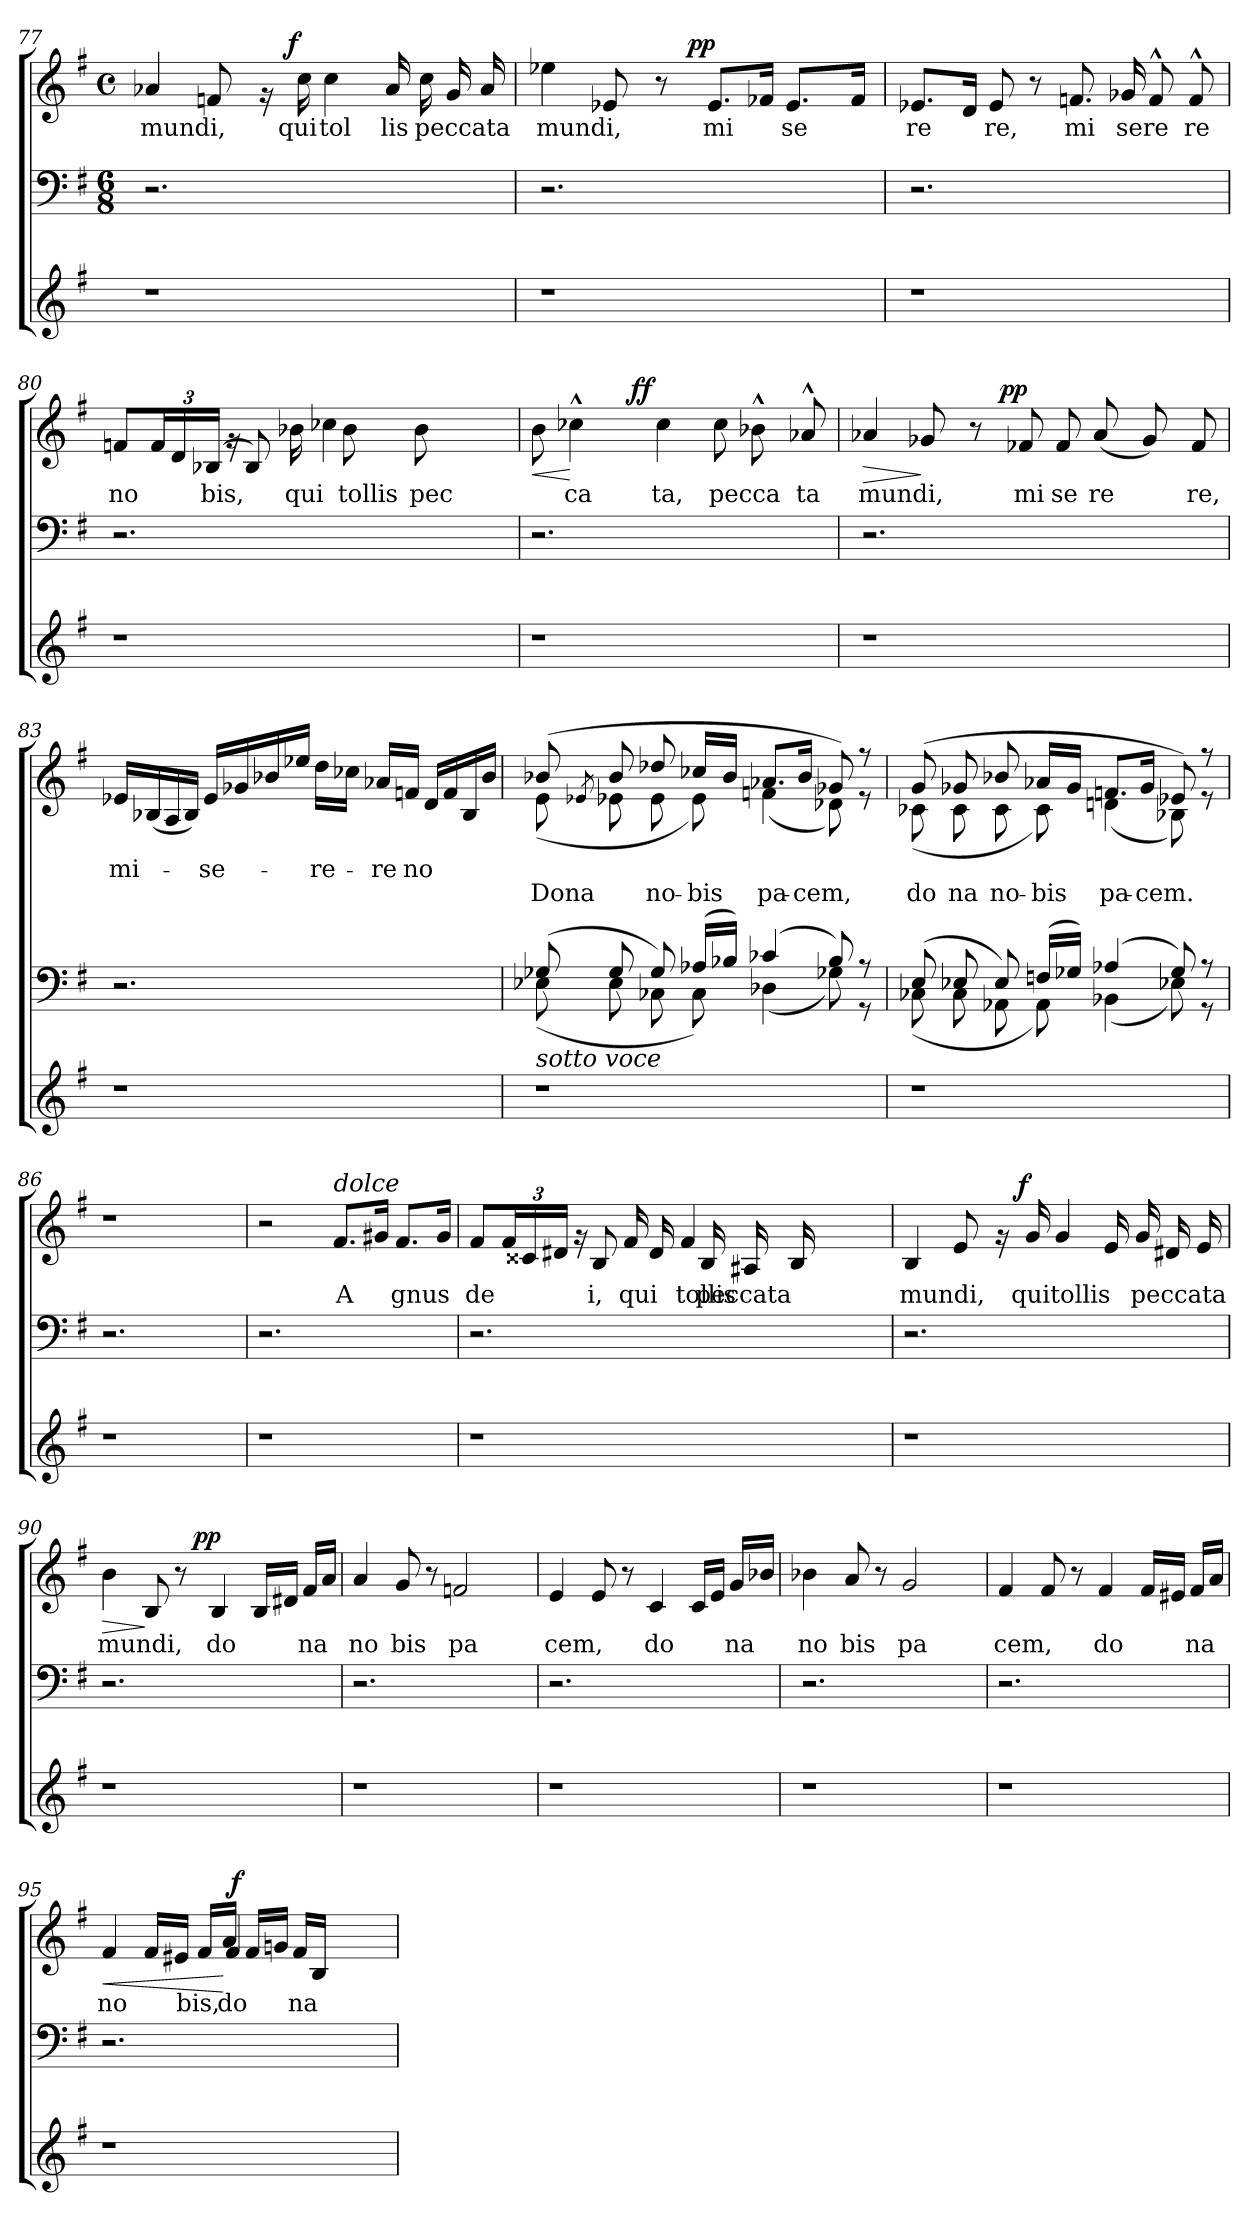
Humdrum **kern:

**kern	**kern	**kern	**text	**text	**dynam
*part3	*part2	*part1	*part1	*part1	*part1
*staff3	*staff2	*staff1	*staff1	*staff1	*staff1
*clefG2	*clefF4	*clefG2	*	*	*
*k[f#]	*k[f#]	*k[f#]	*	*	*
*G:	*G:	*G:	*	*	*
*	*M6/8	*M4/4	*	*	*
*	*	*met(c)	*	*	*
=77	=77	=77	=77	=77	=77
!	!	!	!LO:LY:b	!	!
*	*	*^	*	*	*
1r	2.r	4a-X/	3ryy	mundi,	.	.
.	.	8fn/	.	.	.	.
.	.	.	12ryy	.	.	.
.	.	16rg	.	.	.	.
.	.	.	96ryy	.	.	.
!	!	!	!	!	!	!LO:DY:a
.	.	.	3ryy	.	.	f
!	!	!	!	!LO:LY:b	!	!
.	.	16cc\	.	qui	.	.
!	!	!	!	!LO:LY:b	!	!
.	.	4cc\	.	tol	.	.
!	!	!	!	!LO:LY:b	!	!
.	4ryy	16a-/	.	lis	.	.
.	.	.	6ryy	.	.	.
!	!	!	!	!LO:LY:b	!	!
.	.	16cc\	.	peccata	.	.
.	.	16g/	.	.	.	.
.	.	.	24..ryy	.	.	.
.	.	16a-/	.	.	.	.
=78	=78	=78	=78	=78	=78	=78
!	!	!	!	!LO:LY:b	!	!
1r	2.r	4ee-X\	3ryy	mundi,	.	.
.	.	8e-X/	.	.	.	.
.	.	.	12.ryy	.	.	.
.	.	8ra	.	.	.	.
!	!	!	!	!	!	!LO:DY:a
.	.	.	3ryy	.	.	pp
!	!	!	!	!LO:LY:b	!	!
.	.	8.e-/L	.	mi	.	.
.	.	16f-X/Jk	.	.	.	.
!	!	!	!	!LO:LY:b	!	!
.	4ryy	8.e-/L	.	se	.	.
.	.	.	6ryy	.	.	.
.	.	16f-/Jk	.	.	.	.
.	.	.	24ryy	.	.	.
!!LO:LB:g=z
=79	=79	=79	=79	=79	=79	=79
!	!	!	!	!LO:LY:b	!	!
*	*	*v	*v	*	*	*
1r	2.r	8.e-X/L	re	.	.
.	.	16d/Jk	.	.	.
!	!	!	!LO:LY:b	!	!
.	.	8e-/	re,	.	.
.	.	8ra	.	.	.
!	!	!	!LO:LY:b	!	!
.	.	8.fn/	mi	.	.
!	!	!	!LO:LY:b	!	!
.	.	16g-X/	sere	.	.
.	4ryy	8f^^</	.	.	.
!	!	!	!LO:LY:b	!	!
.	.	8f^^</	re	.	.
=80	=80	=80	=80	=80	=80
!	!	!	!LO:LY:b	!	!
*	*	*^	*	*	*
1r	2.r	8fn/L	48%13ryy	no	.	.
*	*	*Xbrackettup	*	*	*	*
.	.	24f/L	.	.	.	.
.	.	24d/	.	.	.	.
!	!	!	!	!LO:LY:b	!	!
.	.	(>24B-X/JJ	.	bis,	.	.
.	.	16rg	.	.	.	.
.	.	.	8B-/)	.	.	.
!	!	!	!	!LO:LY:b	!	!
.	.	16b-X\	.	qui	.	.
.	.	4cc-X\	.	.	.	.
!	!	!	!	!LO:LY:b	!	!
.	.	.	8b-\	tollis	.	.
.	.	.	4ryy	.	.	.
!	!	!	!	!LO:LY:b	!	!
.	.	8b-\	.	pec	.	.
.	4ryy	4ryy	.	.	.	.
.	.	.	48%11ryy	.	.	.
=81	=81	=81	=81	=81	=81	=81
!	!	!	!	!	!	!LO:HP:b
1r	2.r	(8b\	4ryy	.	.	<
!	!	!	!	!LO:LY:b	!	!
.	.	4cc-X^^>\	.	ca	.	[
.	.	.	16ryy	.	.	.
!	!	!	!	!	!	!LO:DY:a
.	.	.	2ryy	.	.	ff
!	!	!	!	!LO:LY:b	!	!
.	.	4cc-\	.	ta,	.	.
!	!	!	!	!LO:LY:b	!	!
.	.	8cc-\	.	pecca	.	.
.	4ryy	8b-X^^>\	.	.	.	.
.	.	.	8.ryy	.	.	.
!	!	!	!	!LO:LY:b	!	!
.	.	8a-X^^</	.	ta	.	.
=82	=82	=82	=82	=82	=82	=82
!	!	!	!	!LO:LY:b	!	!LO:HP:b
1r	2.r	4a-X/	3ryy	mundi,	.	>
.	.	8g-X/	.	.	.	]
.	.	.	12.ryy	.	.	.
.	.	8ra	.	.	.	.
!	!	!	!	!	!	!LO:DY:a
.	.	.	3ryy	.	.	pp
!	!	!	!	!LO:LY:b	!	!
.	.	8f-X/	.	mi	.	.
!	!	!	!	!LO:LY:b	!	!
.	.	8f-/	.	se	.	.
!	!	!	!	!LO:LY:b	!	!
.	4.ryy	(<8a-/	.	re	.	.
.	.	.	6ryy	.	.	.
.	.	8g-/)	.	.	.	.
.	.	.	24ryy	.	.	.
!	!	!	!	!LO:LY:b	!	!
8ryy	.	8f-/	8ryy	re,	.	.
!!LO:LB:g=z
=83	=83	=83	=83	=83	=83	=83
!	!	!	!	!LO:LY:b	!	!
*	*	*v	*v	*	*	*
1r	2.r	16e-X/LL	mi-	.	.
.	.	(>16B-X/	.	.	.
.	.	16A/	.	.	.
.	.	16B-/JJ)	.	.	.
!	!	!	!LO:LY:b	!	!
.	.	16e-/LL	-se-	.	.
.	.	16g-X/	.	.	.
.	.	16b-X/	.	.	.
.	.	16ee-X/JJ	.	.	.
!	!	!	!LO:LY:b	!	!
.	.	16dd\LL	-re-	.	.
.	.	16cc-X\JJ	.	.	.
!	!	!	!LO:LY:b	!	!
.	.	16a-X/LL	-re	.	.
.	.	16fn/JJ	.	.	.
!	!	!	!LO:LY:b	!	!
.	4ryy	16d/LL	no	.	.
.	.	16f/	.	.	.
.	.	16B-/	.	.	.
.	.	16b-/JJ	.	.	.
=84	=84	=84	=84	=84	=84
*	*^	*	*	*	*
!	!	!	!LO:TX:a:i:t=sotto voce	!	!	!
!	!LO:TX:b:i:t=sotto voce	!	!	!	!	!
!	!	!	!	!	!LO:LY:b	!
*	*	*	*^	*	*	*
1r	(8G-X/	(<8E-X\	(>8b-X/	(<8e\	.	Dona	.
.	.	.	8qe-X/	.	.	.	.
.	8G-/	8E-\	8b-/	8e-\	.	.	.
!	!	!	!	!	!	!LO:LY:b	!
.	8G-/)	8C-X\	8dd-X/	8e-\	.	no-	.
!	!	!	!	!	!	!LO:LY:b	!
.	(>16A-X/LL	8C-\)	16cc-X/LL	8e-\)	.	-bis	.
.	16B-X/JJ)	.	16b-/JJ	.	.	.	.
!	!	!	!	!	!	!LO:LY:b	!
.	(4c-X/	(<4D-X\	8.a-X/L	(<4fn\	.	pa-	.
!	!	!	!	!	!	!LO:LY:b	!
.	.	.	16b-/Jk	.	.	-cem,	.
.	8B-/)	8G-X\)	8g-X/)	8d-X\)	.	.	.
.	8rA	8rGG	8rff	8re	.	.	.
=85	=85	=85	=85	=85	=85	=85	=85
!	!	!	!	!	!	!LO:LY:b	!
1r	(8E/	(<8C-X\	(>8g/	(<8c-X\	.	do	.
!	!	!	!	!	!	!LO:LY:b	!
.	8E-X/	8C-\	8g-X/	8c-\	.	na	.
!	!	!	!	!	!	!LO:LY:b	!
.	8E-/)	8AA-X\	8b-X/	8c-\	.	no-	.
!	!	!	!	!	!	!LO:LY:b	!
.	(>16Fn/LL	8AA-\)	16a-X/LL	8c-\)	.	-bis	.
.	16G-X/JJ)	.	16g-/JJ	.	.	.	.
!	!	!	!	!	!	!LO:LY:b	!
.	(4A-X/	(<4BB-X\	8.fn/L	(<4dn\	.	pa-	.
!	!	!	!	!	!	!LO:LY:b	!
.	.	.	16g-/Jk	.	.	-cem.	.
.	8G-/)	8E-X\)	8e-X/)	8B-X\)	.	.	.
.	8rA	8rGG	8rff	8re	.	.	.
*	*v	*v	*	*	*	*	*
*	*	*v	*v	*	*	*
!!LO:LB:g=z
=86	=86	=86	=86	=86	=86
1r	2.r	1r	.	.	.
.	4ryy	.	.	.	.
=87	=87	=87	=87	=87	=87
1r	2.r	2r	.	.	.
!	!	!LO:TX:a:i:t=dolce	!	!	!
!	!	!	!LO:LY:b	!	!
.	.	8.f#/L	A	.	.
.	.	16g#X/Jk	.	.	.
!	!	!	!LO:LY:b	!	!
.	4ryy	8.f#/L	gnus	.	.
.	.	16g#/Jk	.	.	.
=88	=88	=88	=88	=88	=88
!	!	!	!LO:LY:b	!	!
*	*	*^	*	*	*
1r	2.r	8f#/L	48%13ryy	de	.	.
.	.	24f#/L	.	.	.	.
.	.	24c##X/	.	.	.	.
.	.	24d#X/JJ	.	.	.	.
.	.	16rg	.	.	.	.
!	!	!	!	!LO:LY:b	!	!
.	.	.	8B/	i,	.	.
!	!	!	!	!LO:LY:b	!	!
.	.	16f#/	.	qui	.	.
.	.	16d#/	.	.	.	.
!	!	!	!	!LO:LY:b	!	!
.	.	.	4f#/	tollis	.	.
!	!	!	!	!LO:LY:b	!	!
.	.	16B/	.	peccata	.	.
.	.	16A#X/	.	.	.	.
.	.	24%7ryy	.	.	.	.
.	.	.	16B/	.	.	.
.	.	.	24%7ryy	.	.	.
.	4ryy	.	.	.	.	.
.	.	48%7ryy	.	.	.	.
=89	=89	=89	=89	=89	=89	=89
!	!	!	!	!LO:LY:b	!	!
1r	2.r	4B/	3ryy	mundi,	.	.
.	.	8e/	.	.	.	.
.	.	.	12ryy	.	.	.
.	.	16rg	.	.	.	.
.	.	.	96ryy	.	.	.
!	!	!	!	!	!	!LO:DY:a
.	.	.	3ryy	.	.	f
!	!	!	!	!LO:LY:b	!	!
.	.	16g/	.	qui	.	.
!	!	!	!	!LO:LY:b	!	!
.	.	4g/	.	tollis	.	.
.	4ryy	16e/	.	.	.	.
.	.	.	6ryy	.	.	.
!	!	!	!	!LO:LY:b	!	!
.	.	16g/	.	peccata	.	.
.	.	16d#X/	.	.	.	.
.	.	.	24..ryy	.	.	.
.	.	16e/	.	.	.	.
=90	=90	=90	=90	=90	=90	=90
!	!	!	!	!LO:LY:b	!	!LO:HP:b
1r	2.r	4b\	4..ryy	mundi,	.	>
.	.	8B/	.	.	.	]
.	.	8ra	.	.	.	.
!	!	!	!	!	!	!LO:DY:a
.	.	.	2ryy	.	.	pp
!	!	!	!	!LO:LY:b	!	!
.	.	4B/	.	do	.	.
.	4ryy	16B/LL	.	.	.	.
.	.	16d#X/JJ	.	.	.	.
!	!	!	!	!LO:LY:b	!	!
.	.	16f#/LL	.	na	.	.
.	.	16a/JJ	16ryy	.	.	.
!!LO:PB:g=z
=91	=91	=91	=91	=91	=91	=91
!	!	!	!	!LO:LY:b	!	!
*	*	*v	*v	*	*	*
1r	2.r	4a/	no	.	.
!	!	!	!LO:LY:b	!	!
.	.	8g/	bis	.	.
.	.	8ra	.	.	.
!	!	!	!LO:LY:b	!	!
.	.	2fn/	pa	.	.
.	4ryy	.	.	.	.
=92	=92	=92	=92	=92	=92
!	!	!	!LO:LY:b	!	!
1r	2.r	4e/	cem,	.	.
.	.	8e/	.	.	.
.	.	8ra	.	.	.
!	!	!	!LO:LY:b	!	!
.	.	4c/	do	.	.
.	4ryy	16c/LL	.	.	.
.	.	16e/JJ	.	.	.
!	!	!	!LO:LY:b	!	!
.	.	16g/LL	na	.	.
.	.	16b-X/JJ	.	.	.
=93	=93	=93	=93	=93	=93
!	!	!	!LO:LY:b	!	!
1r	2.r	4b-X\	no	.	.
!	!	!	!LO:LY:b	!	!
.	.	8a/	bis	.	.
.	.	8ra	.	.	.
!	!	!	!LO:LY:b	!	!
.	.	2g/	pa	.	.
.	4ryy	.	.	.	.
=94	=94	=94	=94	=94	=94
!	!	!	!LO:LY:b	!	!
1r	2.r	4f#/	cem,	.	.
.	.	8f#/	.	.	.
.	.	8ra	.	.	.
!	!	!	!LO:LY:b	!	!
.	.	4f#/	do	.	.
.	4ryy	16f#/LL	.	.	.
.	.	16e#X/JJ	.	.	.
!	!	!	!LO:LY:b	!	!
.	.	16f#/LL	na	.	.
.	.	16a/JJ	.	.	.
=95	=95	=95	=95	=95	=95
!	!	!	!LO:LY:b	!	!LO:HP:b
*	*	*^	*	*	*
*	*	*	*^	*	*	*
1r	2.r	4f#/	4..ryy	3ryy	no	.	<
.	.	16f#/LL	.	.	.	.	.
.	.	16e#X/JJ	.	.	.	.	.
.	.	.	.	12.ryy	.	.	.
!	!	!	!	!	!LO:LY:b	!	!
.	.	16f#/LL	.	.	bis,	.	.
!	!	!	!	!	!LO:LY:b	!	!
.	.	16a/JJ	4f#/	.	do	.	[
!	!	!	!	!	!	!	!LO:DY:a
.	.	.	.	3ryy	.	.	f
.	.	(16f#/LL	.	.	.	.	.
.	.	16gn/JJ	.	.	.	.	.
!	!	!	!	!	!LO:LY:b	!	!
.	.	16f#/LL	.	.	na	.	.
.	.	16B/JJ	4ryy	.	.	.	.
.	4ryy	4ryy	.	.	.	.	.
.	.	.	.	6ryy	.	.	.
.	.	.	16ryy	.	.	.	.
.	.	.	.	24ryy	.	.	.
*	*	*v	*v	*v	*	*	*
=	=	=	=	=	=
*-	*-	*-	*-	*-	*-
